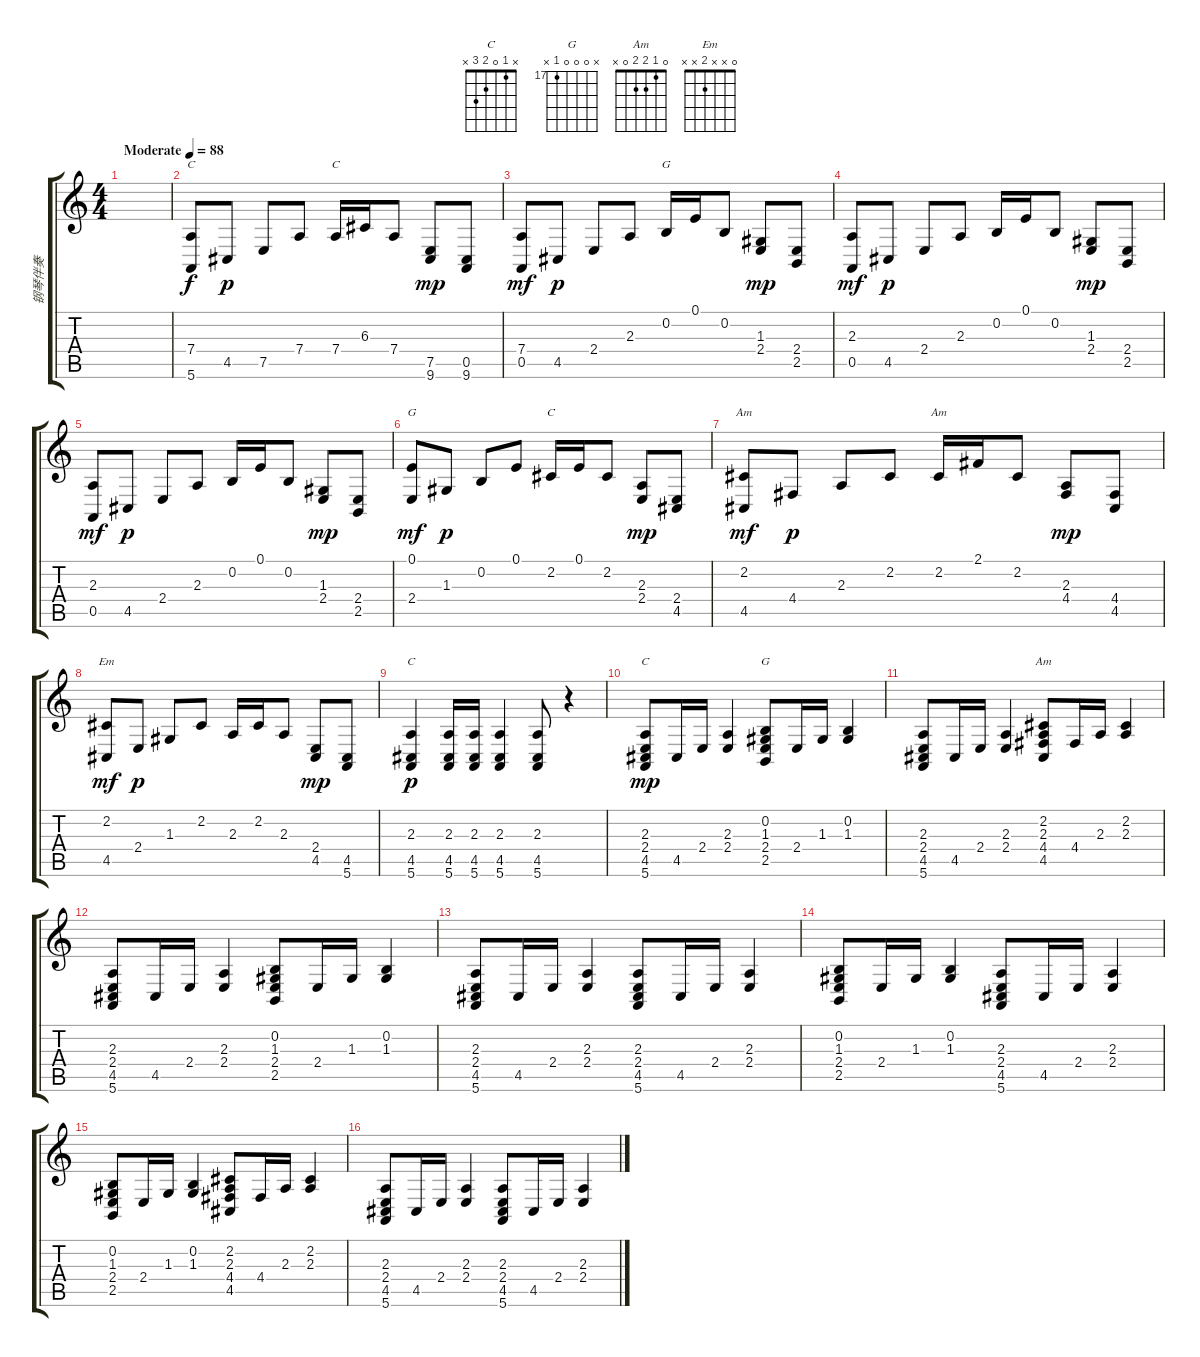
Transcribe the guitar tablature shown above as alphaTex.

\track ("钢琴伴奏" "钢琴伴奏") {instrument brightacousticpiano}
\staff {score tabs}
\tuning (E4 B3 G3 D3 A2 E2) {hide}
\chord ("C" x 1 x x 3 x)
\chord ("C" x 1 x x x x)
\chord ("G" x 3 x x x x)
\chord ("G" 3 x 0 x x x)
\chord ("C" 0 x x x x x)
\chord ("Am" 0 x x 2 x x)
\chord ("Am" 0 x x x x x)
\chord ("Em" 0 x x 2 x x)
\chord ("C" 0 1 0 2 3 x)
\chord ("C" x 1 0 2 3 x)
\chord ("G" x 0 0 0 17 x) {firstfret 17}
\chord ("Am" 0 1 2 2 0 x)
\ts (4 4)
\tempo (88 "Moderate")
\clef g2
\ks c
|
(7.4 5.6).8{ch "C"} 4.5.8{dy p} 7.5.8 7.4.8 7.4.16{ch "C"} 6.3.16 7.4.8 (7.5 9.6).8{dy mp} (0.5 9.6).8 |
(7.4 0.5).8{dy mf} 4.5.8{dy p} 2.4.8 2.3.8 0.2.16{ch "G"} 0.1.16 0.2.8 (1.3 2.4).8{dy mp} (2.4 2.5).8 |
(2.3 0.5).8{dy mf} 4.5.8{dy p} 2.4.8 2.3.8 0.2.16 0.1.16 0.2.8 (1.3 2.4).8{dy mp} (2.4 2.5).8 |
(2.3 0.5).8{dy mf} 4.5.8{dy p} 2.4.8 2.3.8 0.2.16 0.1.16 0.2.8 (1.3 2.4).8{dy mp} (2.4 2.5).8 |
(0.1 2.4).8{ch "G" dy mf} 1.3.8{dy p} 0.2.8 0.1.8 2.2.16{ch "C"} 0.1.16 2.2.8 (2.3 2.4).8{dy mp} (2.4 4.5).8 |
(2.2 4.5).8{ch "Am" dy mf} 4.4.8{dy p} 2.3.8 2.2.8 2.2.16{ch "Am"} 2.1.16 2.2.8 (2.3 4.4).8{dy mp} (4.4 4.5).8 |
(2.2 4.5).8{ch "Em" dy mf} 2.4.8{dy p} 1.3.8 2.2.8 2.3.16 2.2.16 2.3.8 (2.4 4.5).8{dy mp} (4.5 5.6).8 |
(2.3 4.5 5.6).4{ch "C" dy p} (2.3 4.5 5.6).16 (2.3 4.5 5.6).16 (2.3 4.5 5.6).4 (2.3 4.5 5.6).8 r.4 |
(2.3 2.4 4.5 5.6).8{ch "C" dy mp} 4.5.16 2.4.16 (2.3 2.4).4 (0.2 1.3 2.4 2.5).8{ch "G"} 2.4.16 1.3.16 (0.2 1.3).4 |
(2.3 2.4 4.5 5.6).8 4.5.16 2.4.16 (2.3 2.4).4 (2.2 2.3 4.4 4.5).8{ch "Am"} 4.4.16 2.3.16 (2.2 2.3).4 |
(2.3 2.4 4.5 5.6).8 4.5.16 2.4.16 (2.3 2.4).4 (0.2 1.3 2.4 2.5).8 2.4.16 1.3.16 (0.2 1.3).4 |
(2.3 2.4 4.5 5.6).8 4.5.16 2.4.16 (2.3 2.4).4 (2.3 2.4 4.5 5.6).8 4.5.16 2.4.16 (2.3 2.4).4 |
(0.2 1.3 2.4 2.5).8 2.4.16 1.3.16 (0.2 1.3).4 (2.3 2.4 4.5 5.6).8 4.5.16 2.4.16 (2.3 2.4).4 |
(0.2 1.3 2.4 2.5).8 2.4.16 1.3.16 (0.2 1.3).4 (2.2 2.3 4.4 4.5).8 4.4.16 2.3.16 (2.2 2.3).4 |
(2.3 2.4 4.5 5.6).8 4.5.16 2.4.16 (2.3 2.4).4 (2.3 2.4 4.5 5.6).8 4.5.16 2.4.16 (2.3 2.4).4
